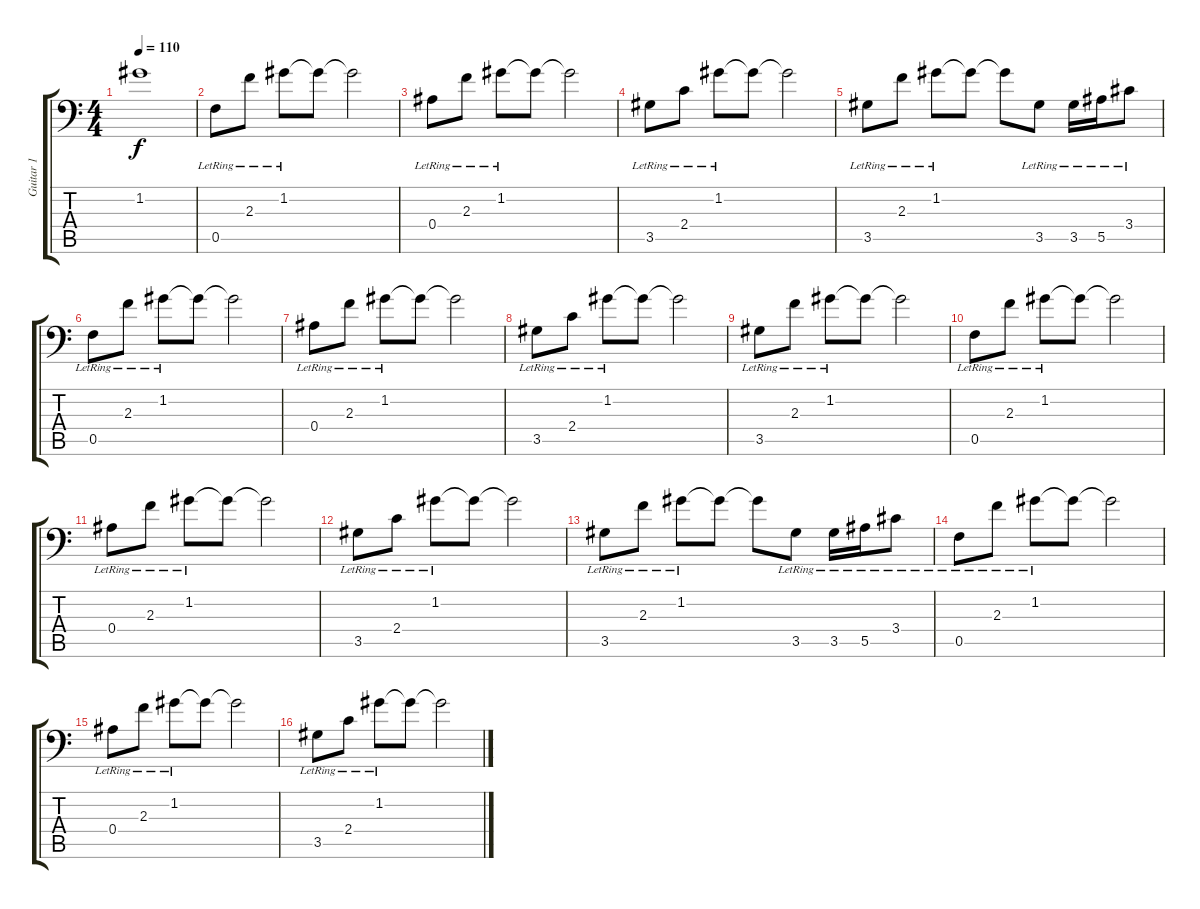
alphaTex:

\track ("Guitar 1" "Guitar 1") {instrument acousticguitarsteel}
\staff {score tabs}
\tuning (C4 G3 Eb3 Bb2 F2 Bb1) {hide}
\ts (4 4)
\tempo 110
\clef f4
\ks c
1.2{t}.1{dy f} |
0.5{lr}.8 2.3{lr}.8 1.2{lr}.8 1.2{t}.8 1.2{t}.2 |
0.4{lr}.8 2.3{lr}.8 1.2{lr}.8 1.2{t}.8 1.2{t}.2 |
3.5{lr}.8 2.4{lr}.8 1.2{lr}.8 1.2{t}.8 1.2{t}.2 |
3.5{lr}.8 2.3{lr}.8 1.2{lr}.8 1.2{t}.8 1.2{t}.8 3.5{lr}.8 3.5{lr}.16 5.5{lr}.16 3.4{lr}.8 |
0.5{lr}.8 2.3{lr}.8 1.2{lr}.8 1.2{t}.8 1.2{t}.2 |
0.4{lr}.8 2.3{lr}.8 1.2{lr}.8 1.2{t}.8 1.2{t}.2 |
3.5{lr}.8 2.4{lr}.8 1.2{lr}.8 1.2{t}.8 1.2{t}.2 |
3.5{lr}.8 2.3{lr}.8 1.2{lr}.8 1.2{t}.8 1.2{t}.2 |
0.5{lr}.8 2.3{lr}.8 1.2{lr}.8 1.2{t}.8 1.2{t}.2 |
0.4{lr}.8 2.3{lr}.8 1.2{lr}.8 1.2{t}.8 1.2{t}.2 |
3.5{lr}.8 2.4{lr}.8 1.2{lr}.8 1.2{t}.8 1.2{t}.2 |
3.5{lr}.8 2.3{lr}.8 1.2{lr}.8 1.2{t}.8 1.2{t}.8 3.5{lr}.8 3.5{lr}.16 5.5{lr}.16 3.4{lr}.8 |
0.5{lr}.8 2.3{lr}.8 1.2{lr}.8 1.2{t}.8 1.2{t}.2 |
0.4{lr}.8 2.3{lr}.8 1.2{lr}.8 1.2{t}.8 1.2{t}.2 |
3.5{lr}.8 2.4{lr}.8 1.2{lr}.8 1.2{t}.8 1.2{t}.2
